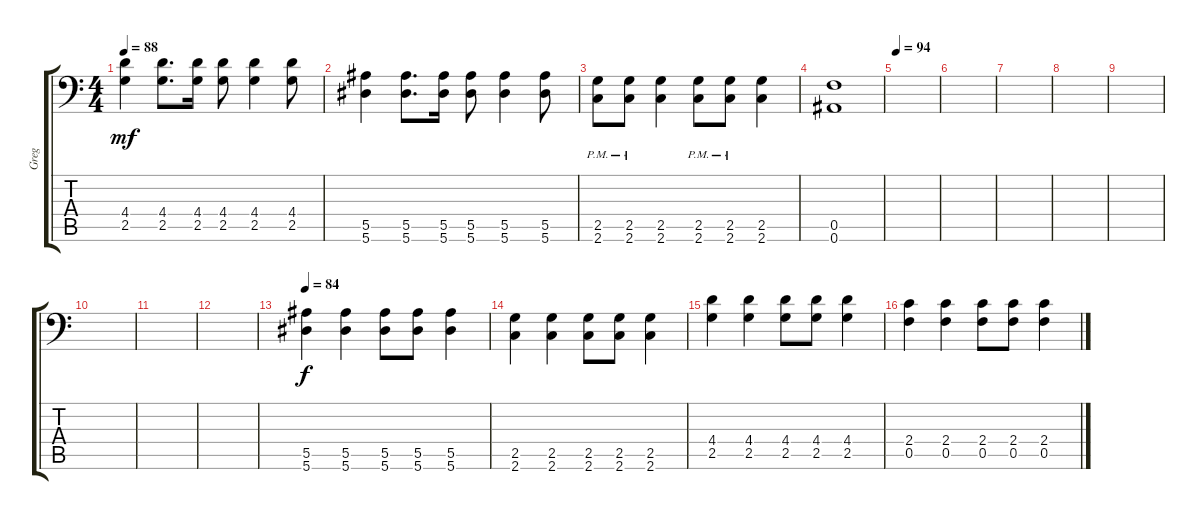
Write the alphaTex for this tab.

\track ("Greg" "Greg") {instrument distortionguitar}
\staff {score tabs}
\tuning (C4 G3 Eb3 Bb2 F2 Bb1) {hide}
\ts (4 4)
\tempo 88
\clef f4
\ks c
(4.4 2.5).4{dy mf} (4.4 2.5).8{d} (4.4 2.5).16 (4.4 2.5).8 (4.4 2.5).4 (4.4 2.5).8 |
(5.5 5.6).4 (5.5 5.6).8{d} (5.5 5.6).16 (5.5 5.6).8 (5.5 5.6).4 (5.5 5.6).8 |
(2.5{pm} 2.6{pm}).8 (2.5{pm} 2.6{pm}).8 (2.5 2.6).4 (2.5{pm} 2.6{pm}).8 (2.5{pm} 2.6{pm}).8 (2.5 2.6).4 |
(0.5 0.6).1 |
\tempo 94
|
|
|
|
|
|
|
|
\tempo 84
(5.5 5.6).4{dy f volume 8} (5.5 5.6).4 (5.5 5.6).8 (5.5 5.6).8 (5.5 5.6).4 |
(2.5 2.6).4 (2.5 2.6).4 (2.5 2.6).8 (2.5 2.6).8 (2.5 2.6).4 |
(4.4 2.5).4 (4.4 2.5).4 (4.4 2.5).8 (4.4 2.5).8 (4.4 2.5).4 |
(2.4 0.5).4 (2.4 0.5).4 (2.4 0.5).8 (2.4 0.5).8 (2.4 0.5).4
